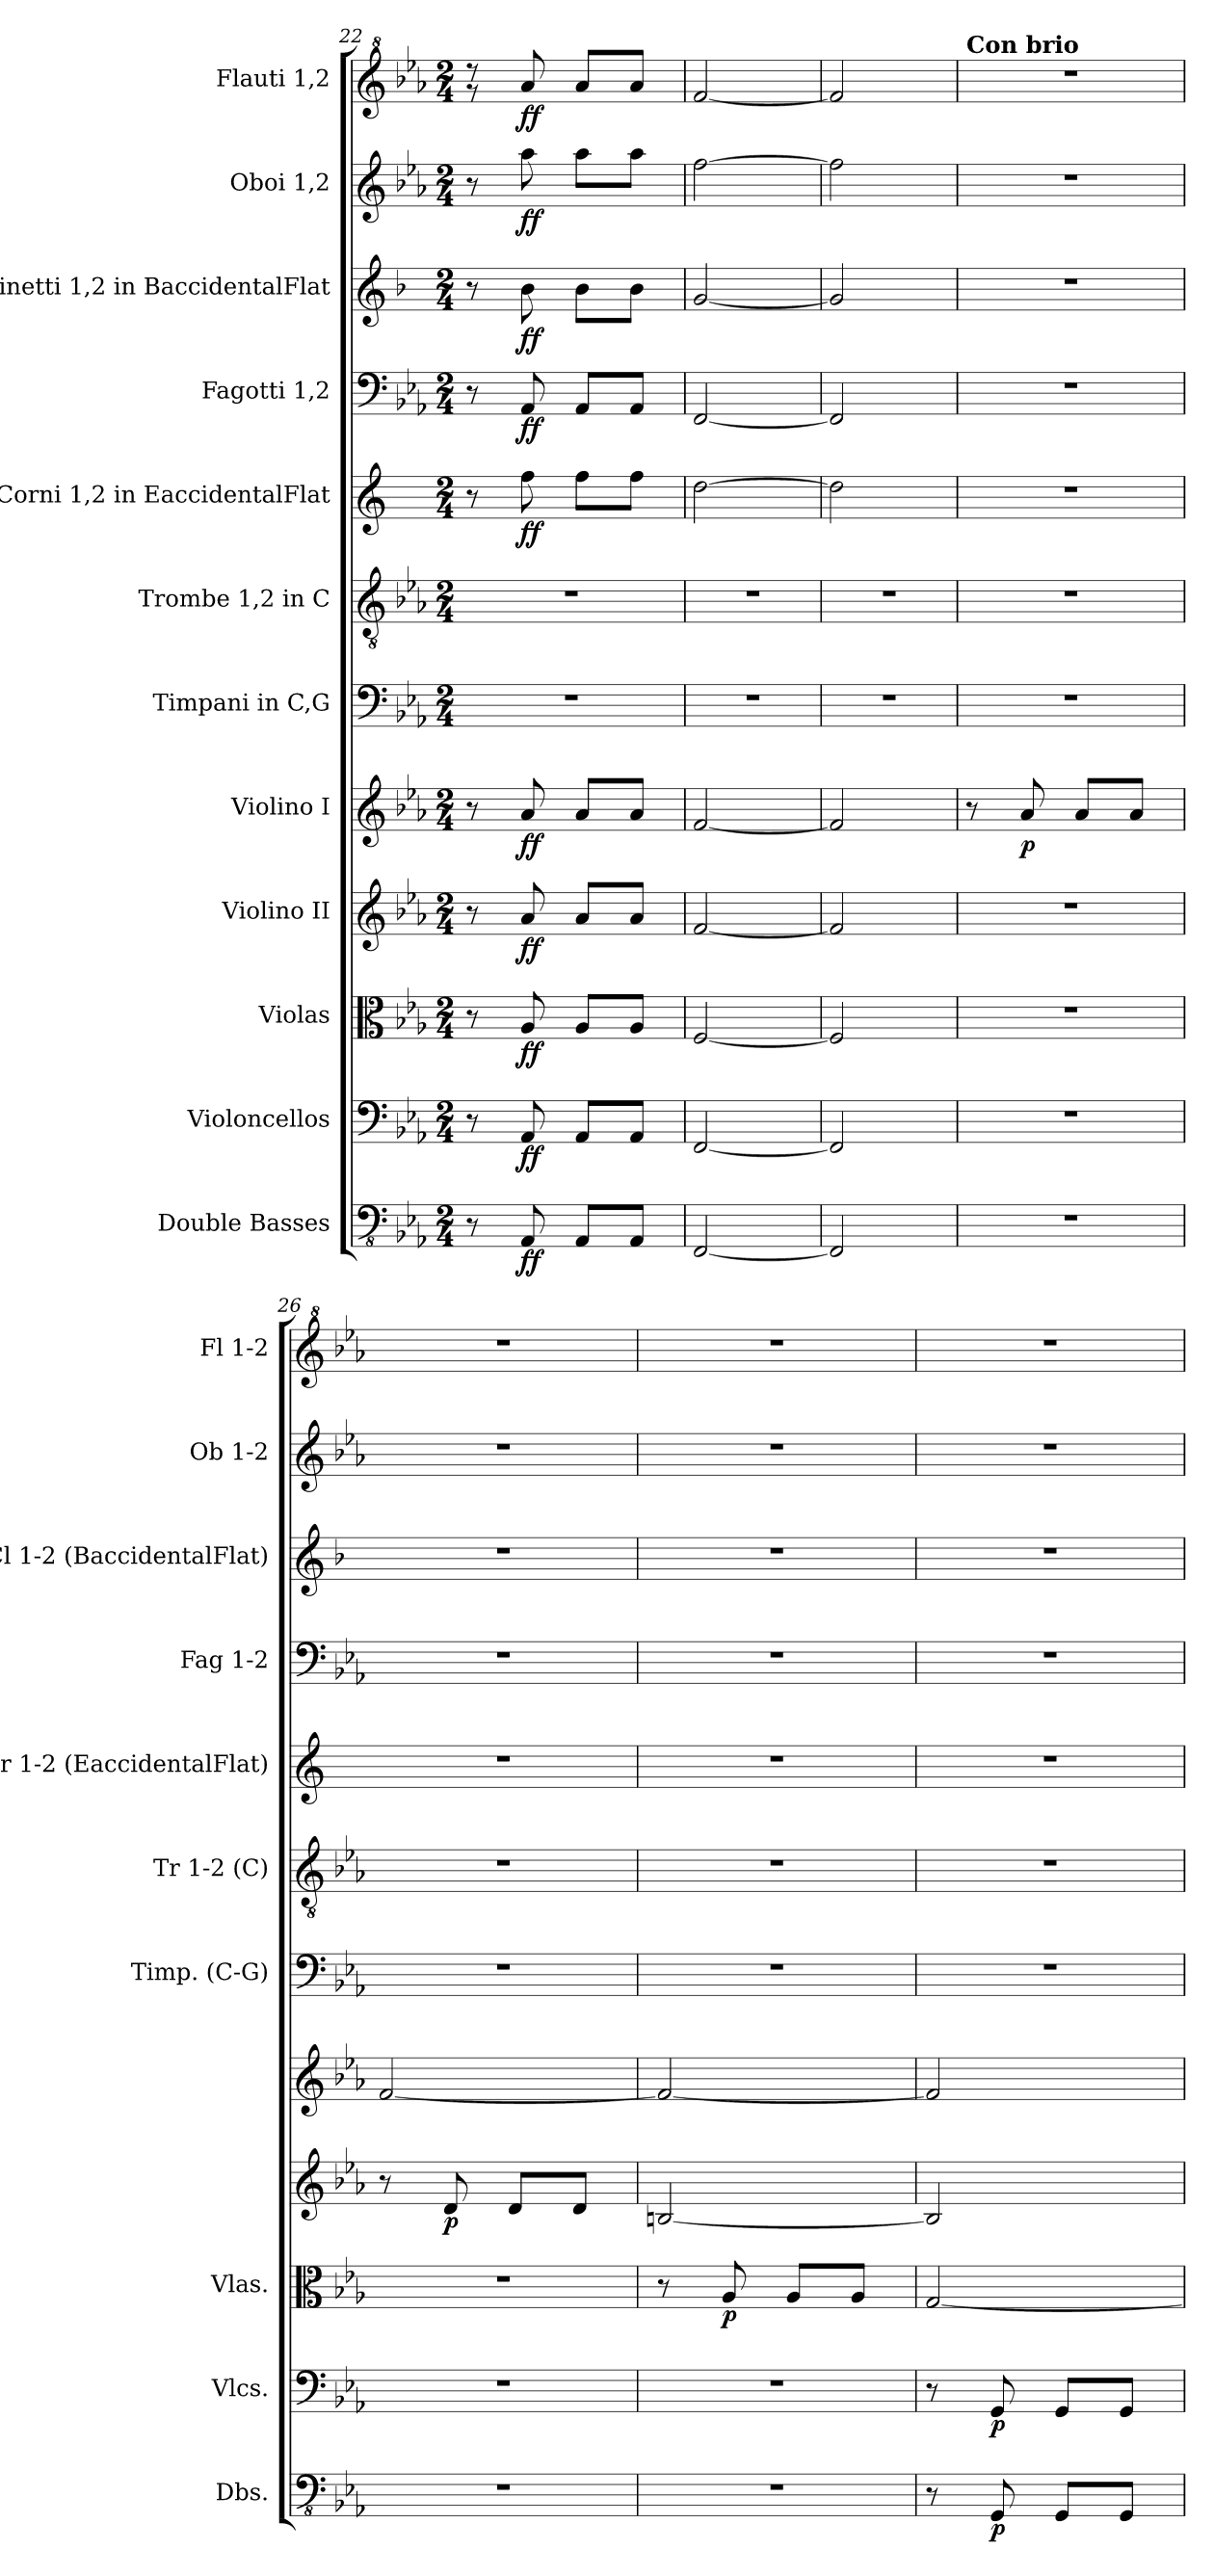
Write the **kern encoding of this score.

**kern	**dynam	**kern	**dynam	**kern	**dynam	**kern	**dynam	**kern	**dynam	**kern	**kern	**kern	**dynam	**kern	**dynam	**kern	**dynam	**kern	**dynam	**kern	**dynam
*part12	*part12	*part11	*part11	*part10	*part10	*part9	*part9	*part8	*part8	*part7	*part6	*part5	*part5	*part4	*part4	*part3	*part3	*part2	*part2	*part1	*part1
*staff12	*staff12	*staff11	*staff11	*staff10	*staff10	*staff9	*staff9	*staff8	*staff8	*staff7	*staff6	*staff5	*staff5	*staff4	*staff4	*staff3	*staff3	*staff2	*staff2	*staff1	*staff1
*I"Double Basses	*	*I"Violoncellos	*	*I"Violas	*	*I"Violino II	*	*I"Violino I	*	*I"Timpani in C,G	*I"Trombe 1,2 in C	*I"Corni 1,2 in EaccidentalFlat	*	*I"Fagotti 1,2	*	*I"Clarinetti 1,2 in BaccidentalFlat	*	*I"Oboi 1,2	*	*I"Flauti 1,2	*
*I'Dbs.	*	*I'Vlcs.	*	*I'Vlas.	*	*	*	*	*	*I'Timp. (C-G)	*I'Tr 1-2 (C)	*I'Cor 1-2 (EaccidentalFlat)	*	*I'Fag 1-2	*	*I'Cl 1-2 (BaccidentalFlat)	*	*I'Ob 1-2	*	*I'Fl 1-2	*
*clefFv4	*	*clefF4	*	*clefC3	*	*clefG2	*	*clefG2	*	*clefF4	*clefGv2	*clefG2	*	*clefF4	*	*clefG2	*	*clefG2	*	*clefG^2	*
*	*	*	*	*	*	*	*	*	*	*	*	*ITrd-2c-3	*	*	*	*ITrd1c2	*	*	*	*	*
*k[b-e-a-]	*	*k[b-e-a-]	*	*k[b-e-a-]	*	*k[b-e-a-]	*	*k[b-e-a-]	*	*k[b-e-a-]	*k[b-e-a-]	*k[b-e-a-]	*	*k[b-e-a-]	*	*k[b-e-a-]	*	*k[b-e-a-]	*	*k[b-e-a-]	*
*M2/4	*	*M2/4	*	*M2/4	*	*M2/4	*	*M2/4	*	*M2/4	*M2/4	*M2/4	*	*M2/4	*	*M2/4	*	*M2/4	*	*M2/4	*
=22	=22	=22	=22	=22	=22	=22	=22	=22	=22	=22	=22	=22	=22	=22	=22	=22	=22	=22	=22	=22	=22
*	*	*	*	*	*	*	*	*	*	*	*	*	*	*	*	*	*	*	*	*^	*
8r	.	8r	.	8r	.	8r	.	8r	.	2r	2r	8r	.	8r	.	8r	.	8r	.	8r	8r	.
!	!LO:DY:b	!	!LO:DY:b	!	!LO:DY:b	!	!LO:DY:b	!	!LO:DY:b	!	!	!	!LO:DY:b	!	!LO:DY:b	!	!LO:DY:b	!	!LO:DY:b	!	!	!LO:DY:b
8AAA-/	ff	8AA-/	ff	8A-/	ff	8a-/	ff	8a-/	ff	.	.	8aa-\	ff	8AA-/	ff	8a-\	ff	8aa-\	ff	8aa-/	4.ryy	ff
8AAA-/L	.	8AA-/L	.	8A-/L	.	8a-/L	.	8a-/L	.	.	.	8aa-\L	.	8AA-/L	.	8a-\L	.	8aa-\L	.	8aa-/L	.	.
8AAA-/J	.	8AA-/J	.	8A-/J	.	8a-/J	.	8a-/J	.	.	.	8aa-\J	.	8AA-/J	.	8a-\J	.	8aa-\J	.	8aa-/J	.	.
*	*	*	*	*	*	*	*	*	*	*	*	*	*	*	*	*	*	*	*	*v	*v	*
=23	=23	=23	=23	=23	=23	=23	=23	=23	=23	=23	=23	=23	=23	=23	=23	=23	=23	=23	=23	=23	=23
[2FFF/	.	[2FF/	.	[2F/	.	[2f/	.	[2f/	.	2r	2r	[2ff\	.	[2FF/	.	[2f/	.	[2ff\	.	[2ff/	.
=24	=24	=24	=24	=24	=24	=24	=24	=24	=24	=24	=24	=24	=24	=24	=24	=24	=24	=24	=24	=24	=24
2FFF/]	.	2FF/]	.	2F/]	.	2f/]	.	2f/]	.	2r	2r	2ff\]	.	2FF/]	.	2f/]	.	2ff\]	.	2ff/]	.
=25	=25	=25	=25	=25	=25	=25	=25	=25	=25	=25	=25	=25	=25	=25	=25	=25	=25	=25	=25	=25	=25
!	!	!	!	!	!	!	!	!	!	!	!	!	!	!	!	!	!	!	!	!LO:TX:a:B:t=Con brio	!
2r	.	2r	.	2r	.	2r	.	8r	.	2r	2r	2r	.	2r	.	2r	.	2r	.	2r	.
!	!	!	!	!	!	!	!	!	!LO:DY:b	!	!	!	!	!	!	!	!	!	!	!	!
.	.	.	.	.	.	.	.	8a-/	p	.	.	.	.	.	.	.	.	.	.	.	.
.	.	.	.	.	.	.	.	8a-/L	.	.	.	.	.	.	.	.	.	.	.	.	.
.	.	.	.	.	.	.	.	8a-/J	.	.	.	.	.	.	.	.	.	.	.	.	.
=26	=26	=26	=26	=26	=26	=26	=26	=26	=26	=26	=26	=26	=26	=26	=26	=26	=26	=26	=26	=26	=26
2r	.	2r	.	2r	.	8r	.	[2f/	.	2r	2r	2r	.	2r	.	2r	.	2r	.	2r	.
!	!	!	!	!	!	!	!LO:DY:b	!	!	!	!	!	!	!	!	!	!	!	!	!	!
.	.	.	.	.	.	8d/	p	.	.	.	.	.	.	.	.	.	.	.	.	.	.
.	.	.	.	.	.	8d/L	.	.	.	.	.	.	.	.	.	.	.	.	.	.	.
.	.	.	.	.	.	8d/J	.	.	.	.	.	.	.	.	.	.	.	.	.	.	.
=27	=27	=27	=27	=27	=27	=27	=27	=27	=27	=27	=27	=27	=27	=27	=27	=27	=27	=27	=27	=27	=27
2r	.	2r	.	8r	.	[2Bn/	.	2f/_	.	2r	2r	2r	.	2r	.	2r	.	2r	.	2r	.
!	!	!	!	!	!LO:DY:b	!	!	!	!	!	!	!	!	!	!	!	!	!	!	!	!
.	.	.	.	8A-/	p	.	.	.	.	.	.	.	.	.	.	.	.	.	.	.	.
.	.	.	.	8A-/L	.	.	.	.	.	.	.	.	.	.	.	.	.	.	.	.	.
.	.	.	.	8A-/J	.	.	.	.	.	.	.	.	.	.	.	.	.	.	.	.	.
!!LO:PB:g=z
=28	=28	=28	=28	=28	=28	=28	=28	=28	=28	=28	=28	=28	=28	=28	=28	=28	=28	=28	=28	=28	=28
8r	.	8r	.	[2G/	.	2B/]	.	2f/]	.	2r	2r	2r	.	2r	.	2r	.	2r	.	2r	.
!	!LO:DY:b	!	!LO:DY:b	!	!	!	!	!	!	!	!	!	!	!	!	!	!	!	!	!	!
8GGG/	p	8GG/	p	.	.	.	.	.	.	.	.	.	.	.	.	.	.	.	.	.	.
8GGG/L	.	8GG/L	.	.	.	.	.	.	.	.	.	.	.	.	.	.	.	.	.	.	.
8GGG/J	.	8GG/J	.	.	.	.	.	.	.	.	.	.	.	.	.	.	.	.	.	.	.
=	=	=	=	=	=	=	=	=	=	=	=	=	=	=	=	=	=	=	=	=	=
*-	*-	*-	*-	*-	*-	*-	*-	*-	*-	*-	*-	*-	*-	*-	*-	*-	*-	*-	*-	*-	*-
